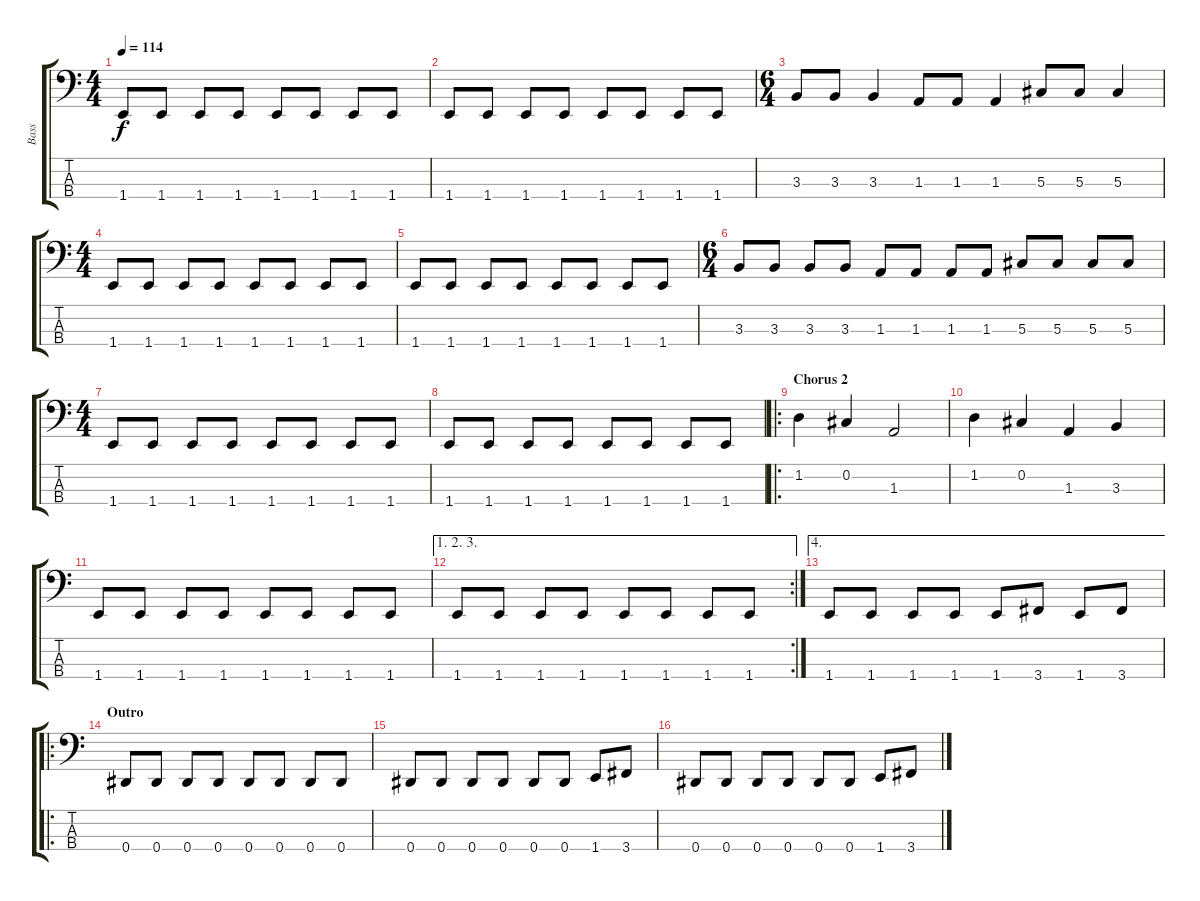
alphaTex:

\track ("Bass" "Bass") {instrument electricbassfinger}
\staff {score tabs}
\tuning (Gb2 Db2 Ab1 Eb1) {hide}
\ts (4 4)
\tempo 114
\clef f4
\ks c
1.4.8{dy f} 1.4.8 1.4.8 1.4.8 1.4.8 1.4.8 1.4.8 1.4.8 |
1.4.8 1.4.8 1.4.8 1.4.8 1.4.8 1.4.8 1.4.8 1.4.8 |
\ts (6 4)
3.3.8 3.3.8 3.3.4 1.3.8 1.3.8 1.3.4 5.3.8 5.3.8 5.3.4 |
\ts (4 4)
1.4.8 1.4.8 1.4.8 1.4.8 1.4.8 1.4.8 1.4.8 1.4.8 |
1.4.8 1.4.8 1.4.8 1.4.8 1.4.8 1.4.8 1.4.8 1.4.8 |
\ts (6 4)
3.3.8 3.3.8 3.3.8 3.3.8 1.3.8 1.3.8 1.3.8 1.3.8 5.3.8 5.3.8 5.3.8 5.3.8 |
\ts (4 4)
1.4.8 1.4.8 1.4.8 1.4.8 1.4.8 1.4.8 1.4.8 1.4.8 |
1.4.8 1.4.8 1.4.8 1.4.8 1.4.8 1.4.8 1.4.8 1.4.8 |
\ro
\section ("" "Chorus 2")
1.2.4 0.2.4 1.3.2 |
1.2.4 0.2.4 1.3.4 3.3.4 |
1.4.8 1.4.8 1.4.8 1.4.8 1.4.8 1.4.8 1.4.8 1.4.8 |
\ae (1 2 3)
\rc 2
1.4.8 1.4.8 1.4.8 1.4.8 1.4.8 1.4.8 1.4.8 1.4.8 |
\ae 4
1.4.8 1.4.8 1.4.8 1.4.8 1.4.8 3.4.8 1.4.8 3.4.8 |
\ro
\section ("" "Outro")
0.4.8 0.4.8 0.4.8 0.4.8 0.4.8 0.4.8 0.4.8 0.4.8 |
0.4.8 0.4.8 0.4.8 0.4.8 0.4.8 0.4.8 1.4.8 3.4.8 |
0.4.8 0.4.8 0.4.8 0.4.8 0.4.8 0.4.8 1.4.8 3.4.8
